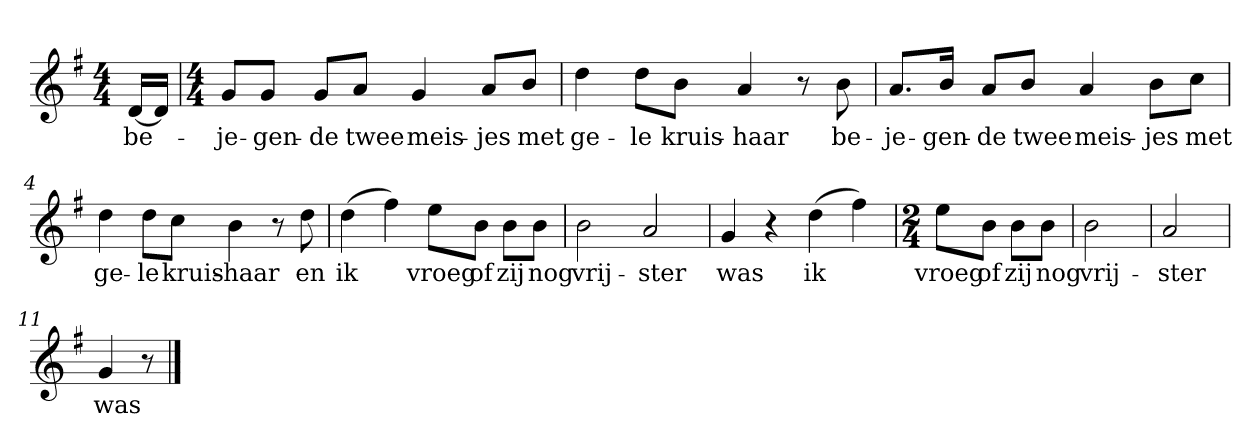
**kern	**text
*part1	*part1
*staff1	*staff1
*clefG2	*
*k[f#]	*
*G:	*
*M4/4	*
*MM120	*
=	=
[16d/LL	be-
16d/JJ]	.
=1	=1
*M4/4	*
8g/L	-je-
8g/J	-gen-
8g/L	-de
8a/J	twee
4g	meis-
8a/L	-jes
8b/J	met
=2	=2
4dd	ge-
8dd\L	-le
8b\J	kruis-
4a	-haar
8r	.
8b	be-
=3	=3
8.a/L	-je-
16b/Jk	-gen-
8a/L	-de
8b/J	twee
4a	meis-
8b\L	-jes
8cc\J	met
=4	=4
4dd	ge-
8dd\L	-le
8cc\J	kruis-
4b	-haar
8r	.
8dd	en
=5	=5
(4dd	ik
4ff#)	.
8ee\L	vroeg
8b\J	of
8b\L	zij
8b\J	nog
=6	=6
2b	vrij-
2a	-ster
=7	=7
4g	was
4r	.
(4dd	ik
4ff#)	.
=8	=8
*M2/4	*
8ee\L	vroeg
8b\J	of
8b\L	zij
8b\J	nog
=9	=9
2b	vrij-
=10	=10
2a	-ster
=11	=11
4g	was
8r	.
==	==
*-	*-
